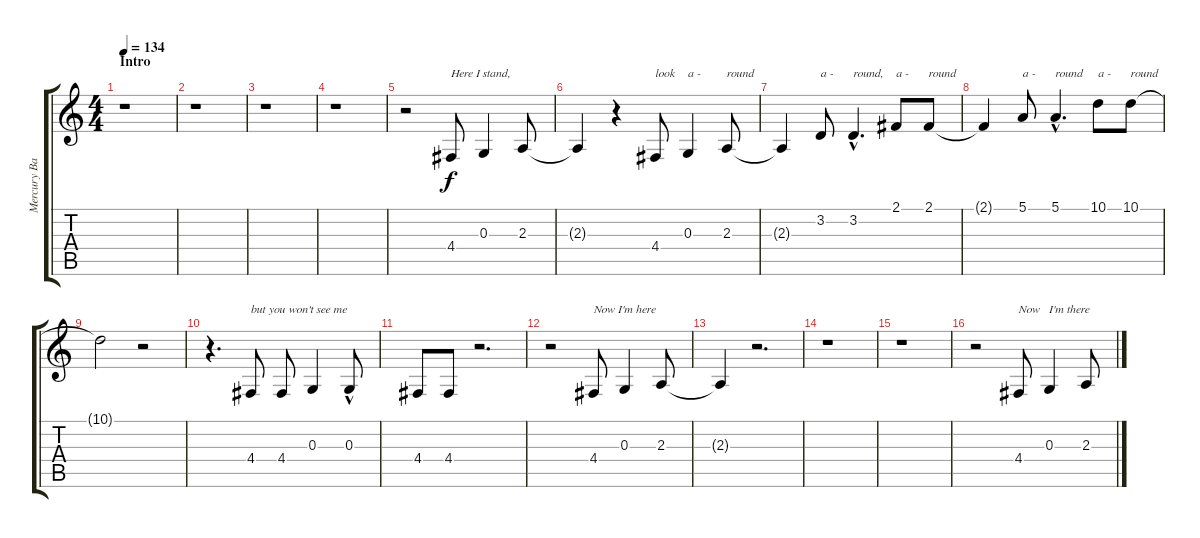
\track ("Mercury Back I" "Mercury Ba") {instrument flute}
\staff {score tabs}
\tuning (E4 B3 G3 D3 A2 E2) {hide}
\ts (4 4)
\section ("" "Intro")
\tempo 134
\clef g2
\ks c
r.1{dy f instrument flute} |
r.1 |
r.1 |
r.1 |
r.2 4.4.8{txt "Here I stand,"} 0.3.4 2.3.8 |
2.3{t}.4 r.4 4.4.8{txt "look"} 0.3.4{txt "a -"} 2.3.8{txt "round"} |
2.3{t}.4 3.2.8{txt "a - "} 3.2{hac}.4{d txt "round,"} 2.1.8{txt "a -"} 2.1.8{txt "round"} |
2.1{t}.4 5.1.8{txt "a - "} 5.1{hac}.4{d txt "round"} 10.1.8{txt "a -"} 10.1.8{txt "round"} |
10.1{t}.2 r.2 |
r.4{d} 4.4.8{txt "but you won't see me"} 4.4.8 0.3.4 0.3{hac}.8 |
4.4.8 4.4.8 r.2{d} |
r.2 4.4.8{txt "Now I'm here"} 0.3.4 2.3.8 |
2.3{t}.4 r.2{d} |
r.1 |
r.1 |
r.2 4.4.8{txt "Now   I'm there" balance 16} 0.3.4 2.3.8
